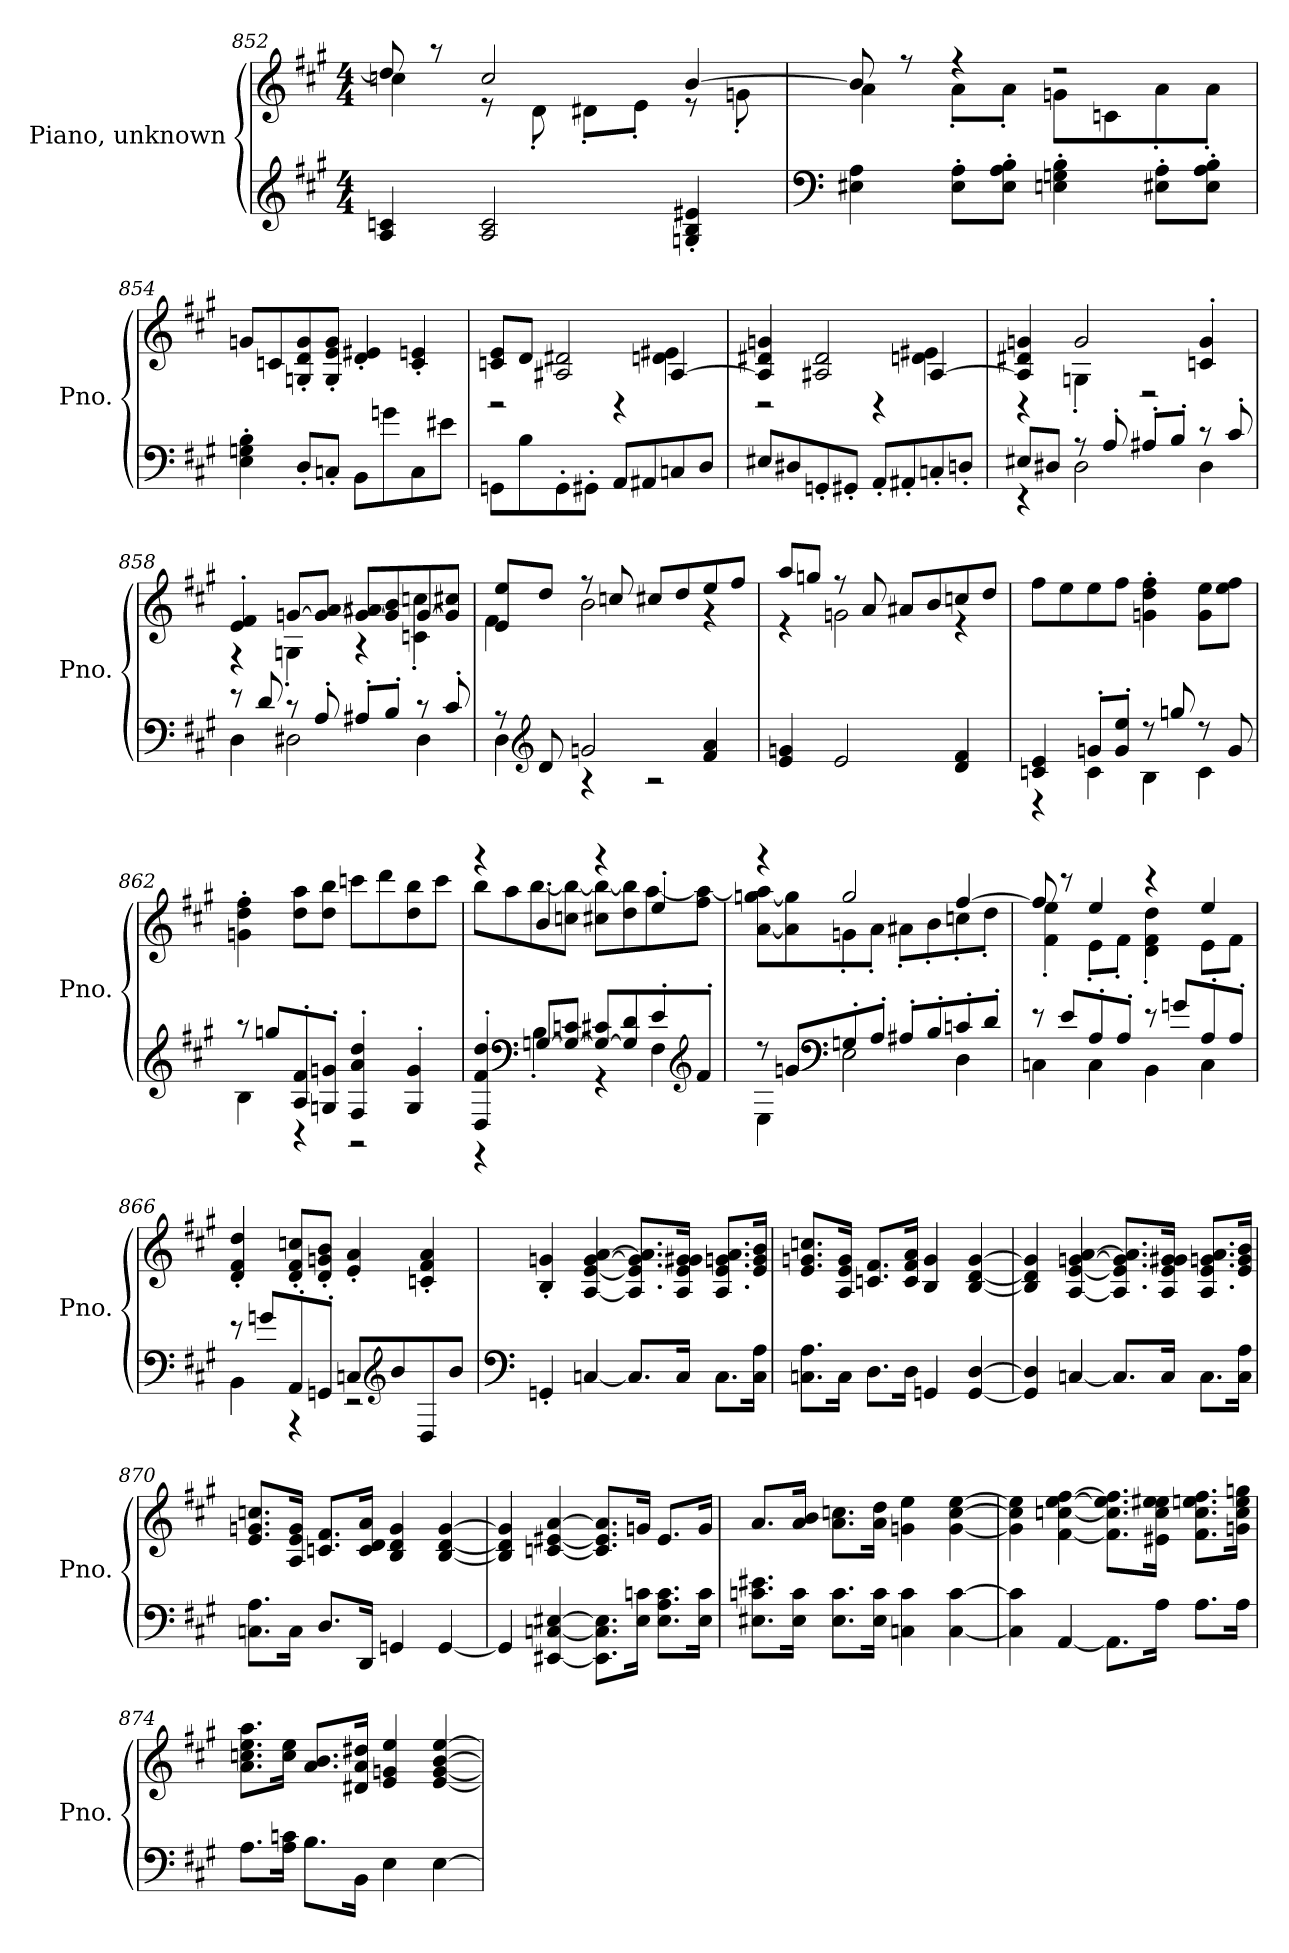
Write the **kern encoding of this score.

**kern	**kern
*part1	*part1
*staff2	*staff1
*I"Piano, unknown	*
*I'Pno.	*
*clefG2	*clefG2
*k[f#c#g#]	*k[f#c#g#]
*M4/4	*M4/4
=852	=852
*	*^
4A/ 4cn/	8dd/]	4ccn\
.	8r	.
2A/ 2c/	2cc/	8r
.	.	8d'\
.	.	8d#X'\L
.	.	8e'\J
4Gn/' 4B/' 4e#X/'	[4b/	8r
.	.	8gn'\
=853	=853	=853
*clefF4	*	*
4E#X\ 4A\	8b/]	4a\
.	8r	.
8E#\' 8A\'L	4r	8a'\L
8E#\' 8A\' 8B\'J	.	8a'\J
4En\' 4Gn\' 4B\'	2r	8gn\L
.	.	8cn\
8E#X\' 8A\'L	.	8a'\
8E#\' 8A\' 8B\'J	.	8a'\J
*	*v	*v
!!LO:LB:g=z
=854	=854
4E\' 4Gn\' 4B\'	8gn/L
.	8cn/
8D'/L	8Gn/' 8d/' 8g/'
8Cn'/J	8G/' 8e/' 8g/'J
8BB\L	4d/' 4e#X/'
8gn\	.
8C\	4c/' 4en/'
8e#X\J	.
=855	=855
*	*^
8GGn\L	8cn/ 8e/L	2r
8B\	8d/J	.
8GG'\	2A#X/ 2d#X/	.
8GG#X'\J	.	.
8AA/L	.	4r
8AA#X/	.	.
8Cn/	[4A#/	4dn\ 4e#X\
8D/J	.	.
=856	=856	=856
8E#X/L	4A#/] 4d#X/ 4gn/	2r
8D#X/	.	.
8GGn'/	2A#X/ 2d#/	.
8GG#X'/J	.	.
8AA'/L	.	4r
8AA#X'/	.	.
8Cn'/	[4A#/	4dn\ 4e#X\
8Dn'/J	.	.
!!LO:LB:g=z	!!
=857	=857	=857
*^	*	*
8E#X/L	4r	4A#/] 4d#X/ 4gn/	4r
8D#X/J	.	.	.
8r	2D#\	2g/	4Gn'\
8A'/	.	.	.
8A#X'/L	.	.	2r
8B'/J	.	.	.
8r	4D#\	4cn/' 4g/'	.
8c#'/	.	.	.
=858	=858	=858	=858
8r	4D\	4e/' 4f#/'	4r
8d/	.	.	.
8r	2D#X\	[8gn/L	4Gn'\
8A'/	.	8g/_ 8a/J	.
8A#X'/L	.	8g/_ 8a#X/L	4r
8B'/J	.	8g/] 8b/	.
8r	4D#\	[8g/	4cn\' 4ccn\'
8c#'/	.	8g/] 8cc#X/J	.
=859	=859	=859	=859
8r	4D\	8e/ 8ee/L	4f#\
*clefG2	*	*	*
8d/	.	8dd/J	.
2gn/	4r	8r	2b\
.	.	8ccn/	.
.	2r	8cc#X/L	.
.	.	8dd/	.
4f#/ 4a/	.	8ee/	4r
.	.	8ff#/J	.
*v	*v	*	*
!!LO:LB:g=z	!!
=860	=860	=860
4e/ 4gn/	8aa/L	4r
.	8ggn/J	.
2e/	8r	2gn\
.	8a/	.
.	8a#X/L	.
.	8b/	.
4d/ 4f#/	8ccn/	4r
.	8dd/J	.
*	*v	*v
=861	=861
*^	*
4cn/ 4e/	4r	8ff#\L
.	.	8ee\
8gn'/L	4c\	8ee\
8g/' 8ee/'J	.	8ff#\J
8r	4B\	4gn\' 4dd\' 4ff#\'
8ggn/	.	.
8r	4c\	8g\ 8ee\L
8g/	.	8ee\ 8ff#\J
=862	=862	=862
8r	4B\	4gn\' 4dd\' 4ff#\'
8ggn/L	.	.
8A/' 8f#/'	4r	8dd\ 8aa\L
8Gn/' 8gn/'J	.	8dd\ 8bb\J
4F#/' 4a/' 4dd/'	2r	8cccn\L
.	.	8ddd\
4G/' 4g/'	.	8dd\ 8bb\
.	.	8ccc\J
!!LO:PB:g=z
=863	=863	=863
*	*	*^
4D/' 4f#/' 4dd/'	4r	4r	8bb\L
.	.	.	8aa\
*clefF4	*	*	*
[8Gn/L	4B'\	4b'/	[8bb\
8G/_ 8cn/J	.	.	8ccn\ 8bb\_J
8G/_ 8c#X/L	4r	4r	8cc#X\ 8bb\_L
8G/] 8d/	.	.	8dd\ 8bb\]
8e'/	4F#\	4ee'/	[8aa\
*clefG2	*	*	*
8f#'/J	.	.	8ff#\ 8aa\_J
=864	=864	=864	=864
8r	4E\	4r	[8a\ [8ggn\ 8aa\]L
8gn/L	.	.	8a\] 8gg\]
*clefF4	*	*	*
8Gn'/	2E\	2gg/	8gn'\
8A'/J	.	.	8a'\J
8A#X'/L	.	.	8a#X'\L
8B'/	.	.	8b'\
8cn'/	4D\	[4ff#/	8ccn'\
8d'/J	.	.	8dd'\J
=865	=865	=865	=865
8r	4Cn\	8ff#/]	4f#\' 4ee\'
8e/L	.	8r	.
8A'/	4C\	4ee/	8e'\L
8A'/J	.	.	8f#'\J
8r	4BB\	4r	4d\' 4f#\' 4dd\'
8gn/L	.	.	.
8A'/	4C\	4ee/	8e\L
8A'/J	.	.	8f#\J
*	*	*v	*v
!!LO:LB:g=z
=866	=866	=866
8r	4BB\	4d/' 4f#/' 4dd/'
8gn/L	.	.
8AA'/	4r	8d/' 8f#/' 8ccn/'L
8GGn'/J	.	8d/' 8gn/' 8b/'J
8Cn/L	2r	4e/' 4a/'
*clefG2	*	*
8b/	.	.
8D/	.	4cn/' 4f#/' 4a/'
8b/J	.	.
*v	*v	*
=867	=867
*clefF4	*
4GGn'/	4B/' 4gn/'
[4Cn/	[4A/ [4e/ [4g/ [4a/
8.C/L]	8.A/] 8.e/] 8.g/] 8.a/]L
16C/Jk	16A/ 16e/ 16g/ 16g#X/Jk
8.C\L	8.A/ 8.e/ 8.gn/ 8.a/L
16C\ 16A\Jk	16e/ 16g/ 16b/Jk
=868	=868
8.Cn\ 8.A\L	8.e/ 8.gn/ 8.ccn/L
16C\Jk	16A/ 16e/ 16g/Jk
8.D\L	8.cn/ 8.f#/L
16D\Jk	16c/ 16f#/ 16a/Jk
4GGn/	4B/ 4g/
[4GG/ [4D/	[4B/ [4d/ [4g/
!!LO:LB:g=z
=869	=869
4GG/] 4D/]	4B/] 4d/] 4g/]
[4Cn/	[4A/ [4e/ [4gn/ [4a/
8.C/L]	8.A/] 8.e/] 8.g/] 8.a/]L
16C/Jk	16A/ 16e/ 16g/ 16g#X/Jk
8.C\L	8.A/ 8.e/ 8.gn/ 8.a/L
16C\ 16A\Jk	16e/ 16g/ 16b/Jk
=870	=870
8.Cn\ 8.A\L	8.e/ 8.gn/ 8.ccn/L
16C\Jk	16A/ 16e/ 16g/Jk
8.D/L	8.cn/ 8.f#/L
16DD/Jk	16c/ 16d/ 16a/Jk
4GGn/	4B/ 4d/ 4g/
[4GG/	[4B/ [4d/ [4g/
=871	=871
4GG/]	4B/] 4d/] 4g/]
[4EE#X/ [4Cn/ [4E#X/	[4cn/ [4e#X/ [4a/
8.EE#\] 8.C\] 8.E#\]L	8.c/] 8.e#/] 8.a/]L
16E#\ 16cn\Jk	16gn/Jk
8.E#\ 8.A\ 8.c\L	8.e#/L
16E#\ 16c\Jk	16g/Jk
!!LO:LB:g=z
=872	=872
8.E#X\ 8.cn\ 8.e#X\L	8.a/L
16E#\ 16c\Jk	16a/ 16b/Jk
8.E#\ 8.c\L	8.a\ 8.ccn\L
16E#\ 16c\Jk	16a\ 16dd\Jk
4Cn\ 4c\	4gn\ 4ee\
[4C\ [4c\	[4g\ [4cc\ [4ee\
=873	=873
4C\] 4c\]	4g\] 4cc\] 4ee\]
[4AA/	[4f#\ [4ccn\ [4ee\ [4ff#\
8.AA\L]	8.f#\] 8.cc\] 8.ee\] 8.ff#\]L
16A\Jk	16e#X\ 16cc\ 16ee\ 16ee#X\Jk
8.A\L	8.f#\ 8.cc\ 8.een\ 8.ff#\L
16A\Jk	16gn\ 16cc\ 16ee\ 16ggn\Jk
=874	=874
8.A\L	8.a\ 8.ccn\ 8.ee\ 8.aa\L
16A\ 16cn\Jk	16cc\ 16ee\Jk
8.B\L	8.a/ 8.b/L
16BB\Jk	16d#X/ 16a/ 16dd#X/Jk
4E\	4e/ 4gn/ 4ee/
[4E\	[4e/ [4g/ [4b/ [4ee/
=	=
*-	*-
